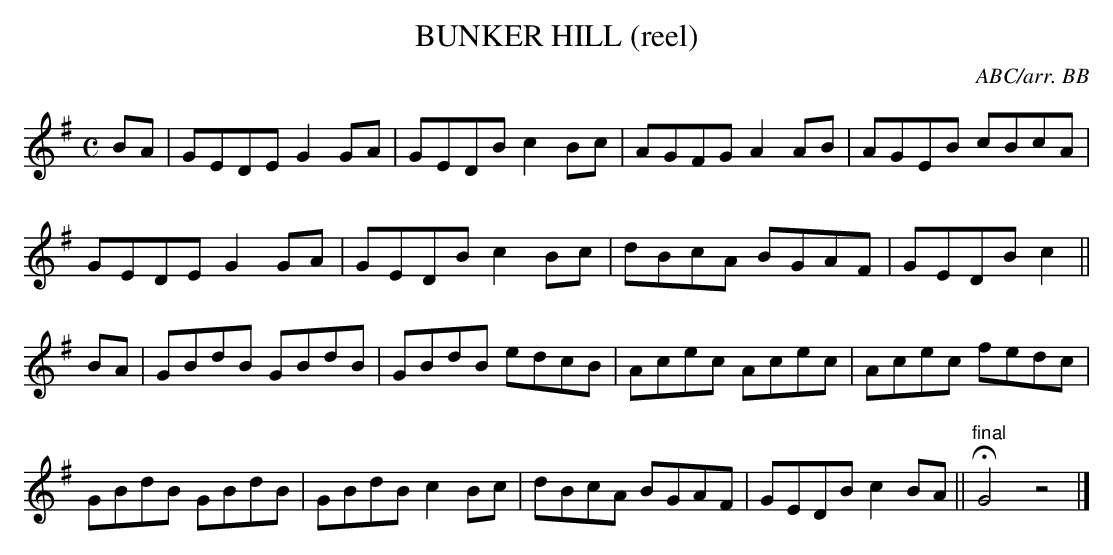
X:1
T:BUNKER HILL (reel)
C:ABC/arr. BB
L:1/8
M:C
K:G
BA|GEDE G2GA|GEDB c2Bc|AGFG A2AB|AGEB cBcA|
GEDE G2GA|GEDB c2Bc|dBcA BGAF|GEDB c2||
BA|GBdB GBdB|GBdB edcB|Acec Acec|Acec fedc|
GBdB GBdB|GBdB c2Bc|dBcA BGAF|GEDB c2BA||\
"final"HG4z4|]
